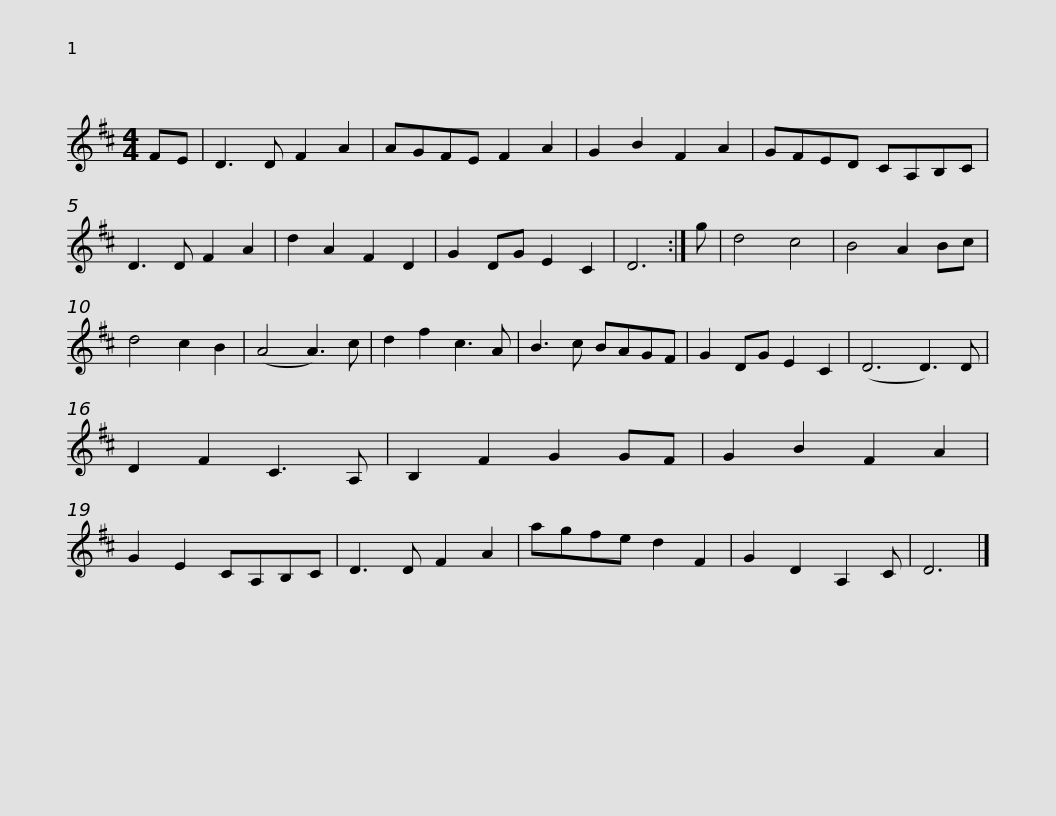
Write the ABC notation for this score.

X:1
L:1/8
M:4/4
I:linebreak $
K:D
V:1 treble
V:1
 FE | D3 D F2 A2 | AGFE F2 A2 | G2 B2 F2 A2 | GFED CA,B,C | %5
 D3 D F2 A2 | d2 A2 F2 D2 | G2 DG E2 C2 |$ D6 :| g | %10
 d4 c4 | B4 A2 Bc | d4 c2 B2 | (A4 A3) c | d2 f2 c3 A | %15
 B3 c BAGF | G2 DG E2 C2 | (D6 D3) D |$ D2 F2 C3 A, | B,2 F2 G2 GF | %20
 G2 B2 F2 A2 | G2 E2 CA,B,C | D3 D F2 A2 | agfe d2 F2 | G2 D2 A,2 C | %25
 D6 |] %26
